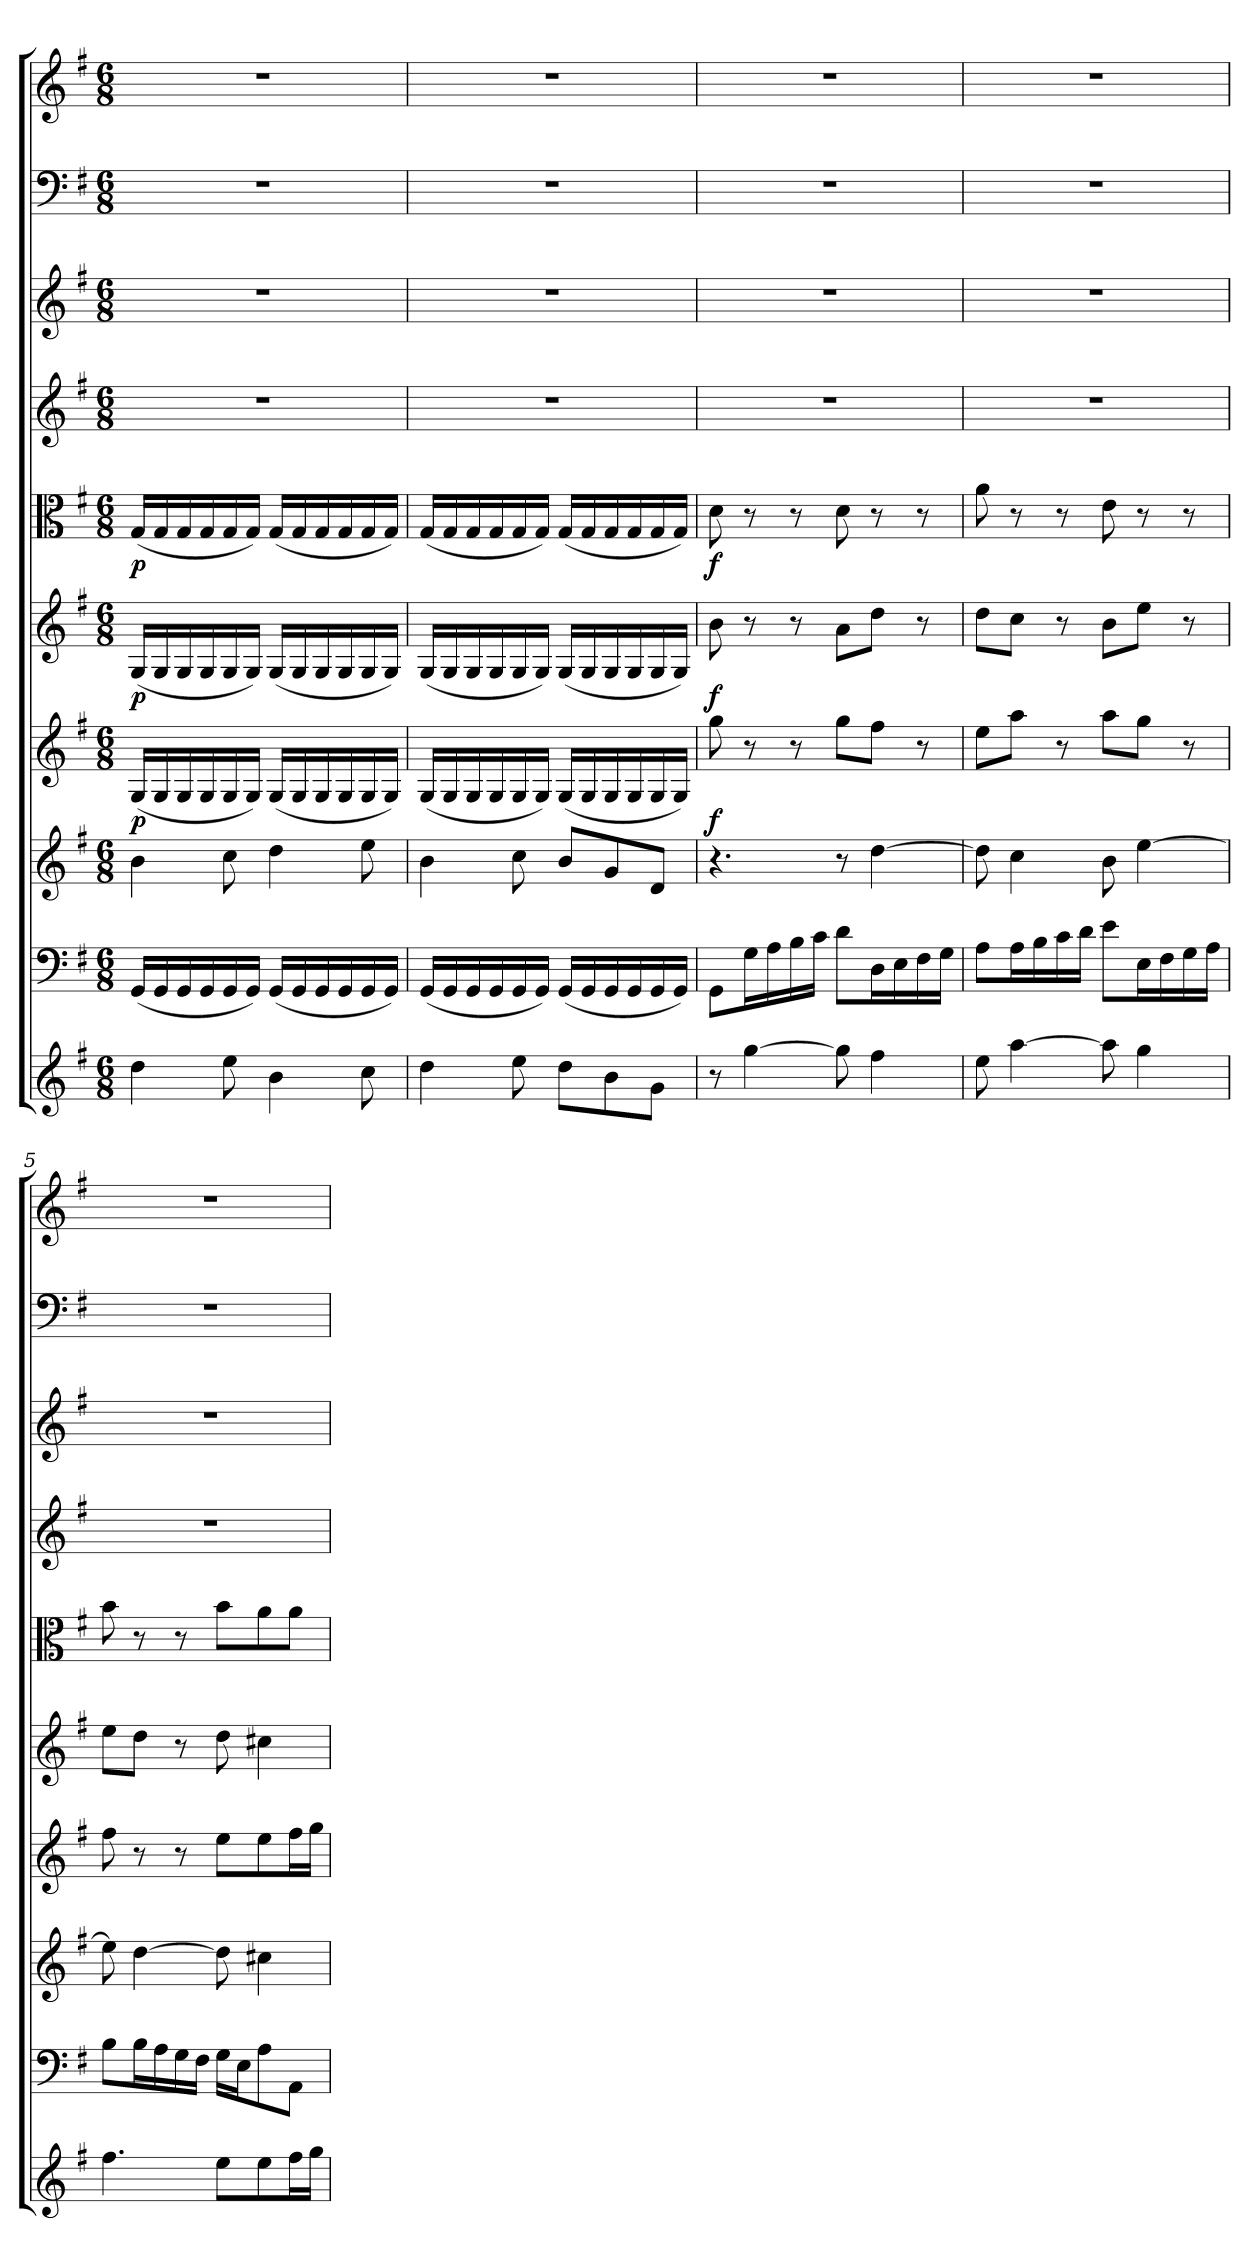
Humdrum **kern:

**kern	**kern	**kern	**kern	**dynam	**kern	**dynam	**kern	**dynam	**kern	**kern	**kern	**kern
*part10	*part9	*part8	*part7	*part7	*part6	*part6	*part5	*part5	*part4	*part3	*part2	*part1
*staff10	*staff9	*staff8	*staff7	*staff7	*staff6	*staff6	*staff5	*staff5	*staff4	*staff3	*staff2	*staff1
*clefG2	*clefF4	*clefG2	*clefG2	*	*clefG2	*	*clefC3	*	*clefG2	*clefG2	*clefF4	*clefG2
*k[f#]	*k[f#]	*k[f#]	*k[f#]	*	*k[f#]	*	*k[f#]	*	*k[f#]	*k[f#]	*k[f#]	*k[f#]
*G:	*G:	*G:	*G:	*	*G:	*	*G:	*	*G:	*G:	*G:	*G:
*M6/8	*M6/8	*M6/8	*M6/8	*	*M6/8	*	*M6/8	*	*M6/8	*M6/8	*M6/8	*M6/8
=1	=1	=1	=1	=1	=1	=1	=1	=1	=1	=1	=1	=1
4dd\	(16GG/LL	4b\	(16G/LL	p	(16G/LL	p	(16G/LL	p	2.r	2.r	2.r	2.r
.	16GG/	.	16G/	.	16G/	.	16G/	.	.	.	.	.
.	16GG/	.	16G/	.	16G/	.	16G/	.	.	.	.	.
.	16GG/	.	16G/	.	16G/	.	16G/	.	.	.	.	.
8ee\	16GG/	8cc\	16G/	.	16G/	.	16G/	.	.	.	.	.
.	16GG/JJ)	.	16G/JJ)	.	16G/JJ)	.	16G/JJ)	.	.	.	.	.
4b\	(16GG/LL	4dd\	(16G/LL	.	(16G/LL	.	(16G/LL	.	.	.	.	.
.	16GG/	.	16G/	.	16G/	.	16G/	.	.	.	.	.
.	16GG/	.	16G/	.	16G/	.	16G/	.	.	.	.	.
.	16GG/	.	16G/	.	16G/	.	16G/	.	.	.	.	.
8cc\	16GG/	8ee\	16G/	.	16G/	.	16G/	.	.	.	.	.
.	16GG/JJ)	.	16G/JJ)	.	16G/JJ)	.	16G/JJ)	.	.	.	.	.
=2	=2	=2	=2	=2	=2	=2	=2	=2	=2	=2	=2	=2
4dd\	(16GG/LL	4b\	(16G/LL	.	(16G/LL	.	(16G/LL	.	2.r	2.r	2.r	2.r
.	16GG/	.	16G/	.	16G/	.	16G/	.	.	.	.	.
.	16GG/	.	16G/	.	16G/	.	16G/	.	.	.	.	.
.	16GG/	.	16G/	.	16G/	.	16G/	.	.	.	.	.
8ee\	16GG/	8cc\	16G/	.	16G/	.	16G/	.	.	.	.	.
.	16GG/JJ)	.	16G/JJ)	.	16G/JJ)	.	16G/JJ)	.	.	.	.	.
8dd\L	(16GG/LL	8b/L	(16G/LL	.	(16G/LL	.	(16G/LL	.	.	.	.	.
.	16GG/	.	16G/	.	16G/	.	16G/	.	.	.	.	.
8b\	16GG/	8g/	16G/	.	16G/	.	16G/	.	.	.	.	.
.	16GG/	.	16G/	.	16G/	.	16G/	.	.	.	.	.
8g\J	16GG/	8d/J	16G/	.	16G/	.	16G/	.	.	.	.	.
.	16GG/JJ)	.	16G/JJ)	.	16G/JJ)	.	16G/JJ)	.	.	.	.	.
=3	=3	=3	=3	=3	=3	=3	=3	=3	=3	=3	=3	=3
8r	8GG\L	4.r	8gg\	f	8b\	f	8d\	f	2.r	2.r	2.r	2.r
[4gg\	16G\L	.	8r	.	8r	.	8r	.	.	.	.	.
.	16A\	.	.	.	.	.	.	.	.	.	.	.
.	16B\	.	8r	.	8r	.	8r	.	.	.	.	.
.	16c\JJ	.	.	.	.	.	.	.	.	.	.	.
8gg\]	8d\L	8r	8gg\L	.	8a\L	.	8d\	.	.	.	.	.
4ff#\	16D\L	[4dd\	8ff#\J	.	8dd\J	.	8r	.	.	.	.	.
.	16E\	.	.	.	.	.	.	.	.	.	.	.
.	16F#\	.	8r	.	8r	.	8r	.	.	.	.	.
.	16G\JJ	.	.	.	.	.	.	.	.	.	.	.
=4	=4	=4	=4	=4	=4	=4	=4	=4	=4	=4	=4	=4
8ee\	8A\L	8dd\]	8ee\L	.	8dd\L	.	8a\	.	2.r	2.r	2.r	2.r
[4aa\	16A\L	4cc\	8aa\J	.	8cc\J	.	8r	.	.	.	.	.
.	16B\	.	.	.	.	.	.	.	.	.	.	.
.	16c\	.	8r	.	8r	.	8r	.	.	.	.	.
.	16d\JJ	.	.	.	.	.	.	.	.	.	.	.
8aa\]	8e\L	8b\	8aa\L	.	8b\L	.	8e\	.	.	.	.	.
4gg\	16E\L	[4ee\	8gg\J	.	8ee\J	.	8r	.	.	.	.	.
.	16F#\	.	.	.	.	.	.	.	.	.	.	.
.	16G\	.	8r	.	8r	.	8r	.	.	.	.	.
.	16A\JJ	.	.	.	.	.	.	.	.	.	.	.
=5	=5	=5	=5	=5	=5	=5	=5	=5	=5	=5	=5	=5
4.ff#\	8B\L	8ee\]	8ff#\	.	8ee\L	.	8b\	.	2.r	2.r	2.r	2.r
.	16B\L	[4dd\	8r	.	8dd\J	.	8r	.	.	.	.	.
.	16A\	.	.	.	.	.	.	.	.	.	.	.
.	16G\	.	8r	.	8r	.	8r	.	.	.	.	.
.	16F#\JJ	.	.	.	.	.	.	.	.	.	.	.
8ee\L	16G\LL	8dd\]	8ee\L	.	8dd\	.	8b\L	.	.	.	.	.
.	16E\J	.	.	.	.	.	.	.	.	.	.	.
8ee\	8A\	4cc#X\	8ee\	.	4cc#X\	.	8a\	.	.	.	.	.
16ff#\L	8AA\J	.	16ff#\L	.	.	.	8a\J	.	.	.	.	.
16gg\JJ	.	.	16gg\JJ	.	.	.	.	.	.	.	.	.
=	=	=	=	=	=	=	=	=	=	=	=	=
*-	*-	*-	*-	*-	*-	*-	*-	*-	*-	*-	*-	*-
